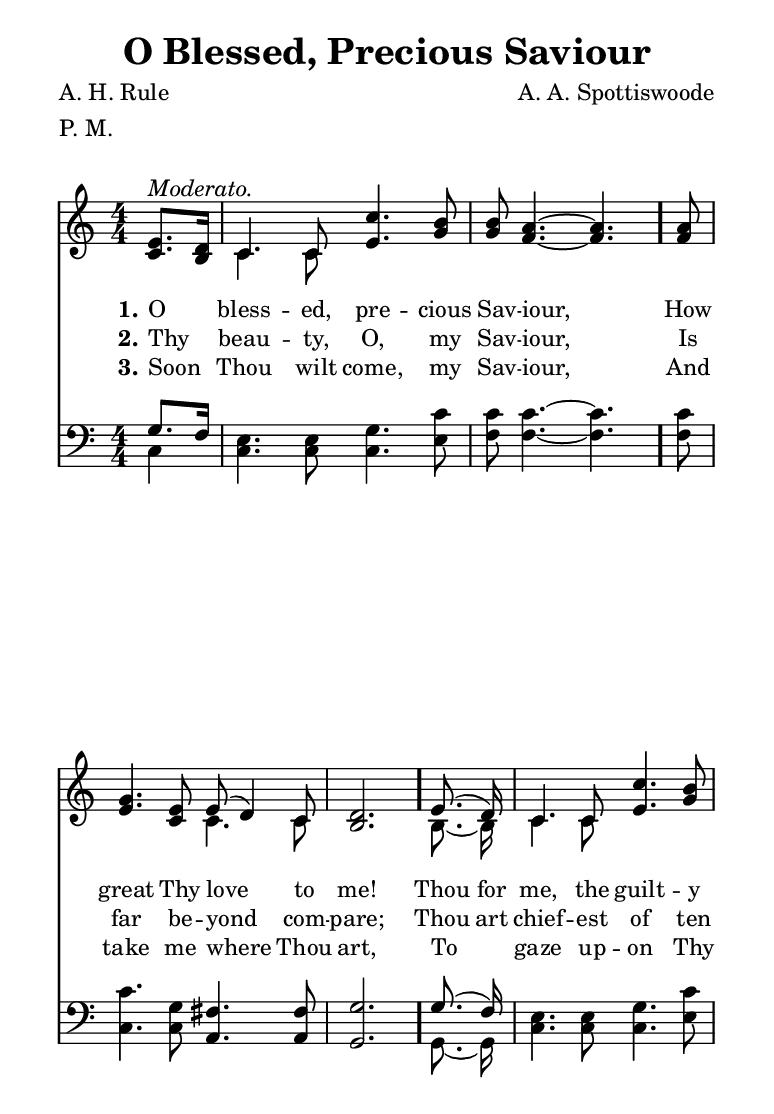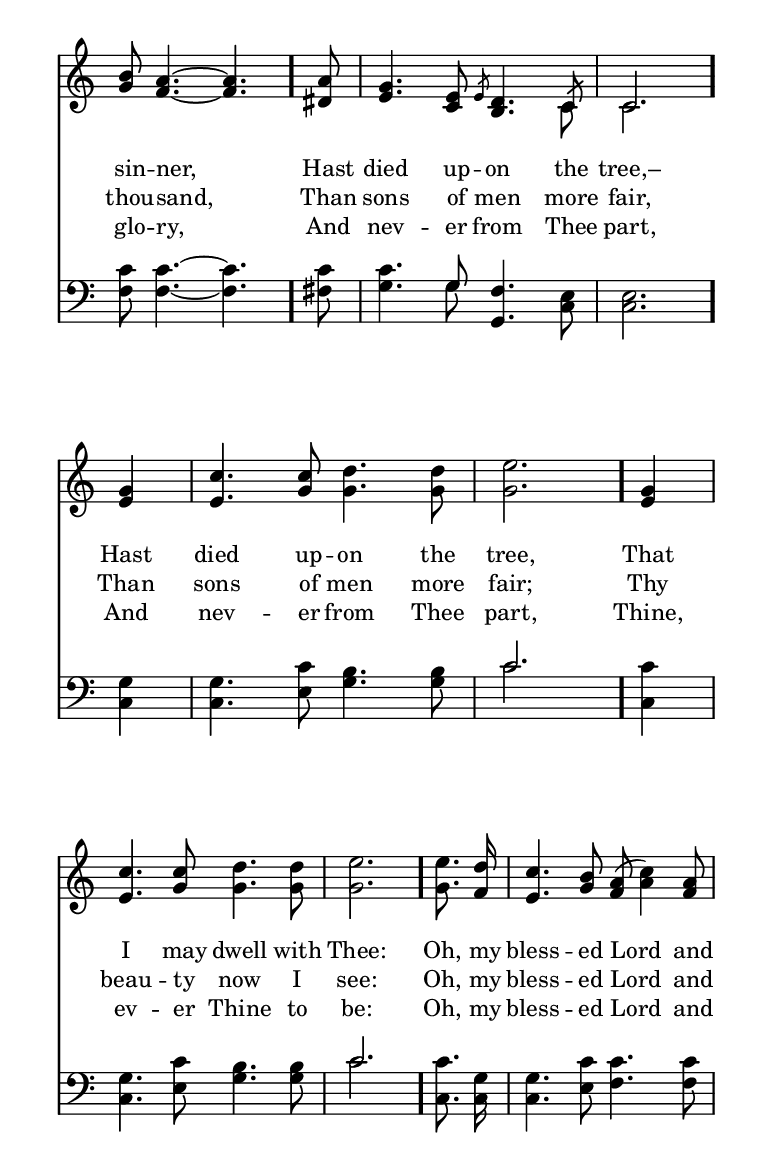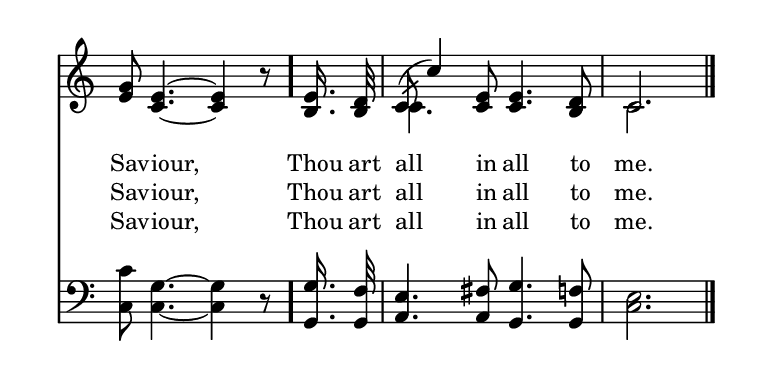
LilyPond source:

\include "common/global.ily"
\paper {
  \include "common/paper.ily"
}

\header{
  hymnnumber = "245"
  title = "O Blessed, Precious Saviour"
  tunename = ""
  meter = "P. M."
  poet = "A. H. Rule"
  composer = "A. A. Spottiswoode"
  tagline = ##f
}

global = {
  \include "common/overrides.ily"
  \override Staff.TimeSignature.style = #'numbered
  \time 4/4
  \override Score.MetronomeMark.transparent = ##t % hide all fermata changes too
  \tempo 4=90
  \key c \major
  \partial 4
  \autoBeamOff
}

notesSoprano = {
\global
\relative c' {

  e8.^\markup{\italic Moderato.}[ d16] | c4. c8 c'4. b8 | b8 a4. ~ a4.
  a8 | g4. e8 e8( d4) c8 | d2.
  e8.( d16) | c4. c8 c'4. b8 | b8 a4. ~ a4.
  a8 | g4. e8 \slashedGrace e8 d4. c8 | c2.

  g'4 | c4. c8 d4. d8 | e2.
  g,4 | c4. c8 d4. d8 | e2.
  e8. d16 | c4. b8 a8( c4) a8 | g8 e4. ~ e4 r8
  e16. d32 | c8( c'4) e,8 e4. d8 | c2.

  \bar "|."

}
}

notesAlto = {
\global
\relative e' {

  c8.[ b16] | c4. c8 e4. g8 | g f4. ~ f4.
  f8 | e4. c8 c4. c8 | b2. \eogbreak
  b8. ~ b16 | c4. c8 e4. g8 | g f4. ~ f4.
  dis8 | e4. c8 b4. c8 | c2. \eogbreak

  e4 | e4. g8 g4. g8 | g2.
  e4 | e4. g8 g4. g8 | g2. \eogbreak
  g8. f16 | e4. g8 f8( a4) f8 | e8 c4. ~ c4 r8
  b16. b32 | c4. c8 c4. b8 | c2. \eogbreak

}
}

notesTenor = {
\global
\relative a {

  g8.[ f16] | e4. e8 g4. c8 | c8 c4. ~ c4.
  c8 | c4. g8 fis4. fis8 | g2.
  g8.( f16) | e4. e8 g4. c8 | c8 c4. ~ c4.
  c8 | c4. g8 f4. e8 | e2.

  g4 | g4. c8 b4. b8 | c2.
  c4 | g4. c8 b4. b8 | c2.
  c8. g16 | g4. c8 c4. c8 | c8 g4. ~ g4 r8
  g16. f32 | e4. fis8 g4. f8 | e2.

}
}

notesBass = {
\global
\relative f {

  c4 | c4. c8 c4. e8 | f8 f4. ~ f4.
  f8 | c4. c8 a4. a8 | g2.
  g8. ~ g16 | c4. c8 c4. e8 | f8 f4. ~ f4.
  fis8 | g4. g8 g,4. c8 | c2.

  c4 | c4. e8 g4. g8 | c2.
  c,4 | c4. e8 g4. g8 | c2.
  c,8. c16 | c4. e8 f4. f8 | c8 c4. ~ c4 r8
  g16. g32 | a4. a8 g4. g8 | c2.

}
}

wordsA = \lyricmode {
\set stanza = "1."

O bless -- ed, pre -- cious Sav -- iour, \bar "."
How great Thy love to me! \bar "."
{ \mon } Thou for { \moff } me, the guilt -- y sin -- ner, \bar "."
Hast died up -- on the tree,– \bar "."
Hast died up -- on the tree, \bar "."
That I may dwell with Thee: \bar "."
Oh, my bless -- ed Lord and Sav -- iour, \bar "."
Thou art all in all to me. \bar "."

}

wordsB = \lyricmode {
\set stanza = "2."

Thy beau -- ty, O, my Sav -- iour,
Is far be -- yond com -- pare;
{ \mon } Thou art { \moff } chief -- est of ten thou -- sand,
Than sons of men more fair,
Than sons of men more fair;
Thy beau -- ty now I see:
Oh, my bless -- ed Lord and Sav -- iour,
Thou art all in all to me.

}

wordsC = \lyricmode {
\set stanza = "3."

Soon Thou wilt come, my Sav -- iour,
And take me where Thou art,
To gaze up -- on Thy glo -- ry,
And nev -- er from Thee part,
And nev -- er from Thee part,
Thine, ev -- er Thine to be:
Oh, my bless -- ed Lord and Sav -- iour,
Thou art all in all to me.

}

\score {
  \context ChoirStaff <<
    \context Staff = upper <<
      \set Staff.autoBeaming = ##f
      \set ChoirStaff.systemStartDelimiter = #'SystemStartBar
      \set ChoirStaff.printPartCombineTexts = ##f
      \partcombine #'(2 . 9) \notesSoprano \notesAlto
      \context NullVoice = sopranos { \voiceOne << \notesSoprano >> }
      \context NullVoice = altos { \voiceTwo << \notesAlto >> }
      \context Lyrics = one   \lyricsto sopranos \wordsA
      \context Lyrics = two   \lyricsto sopranos \wordsB
      \context Lyrics = three \lyricsto sopranos \wordsC
    >>
    \context Staff = men <<
      \set Staff.autoBeaming = ##f
      \clef bass
      \set ChoirStaff.printPartCombineTexts = ##f
      \partcombine #'(2 . 9) \notesTenor \notesBass
      \context NullVoice = tenors { \voiceOne << \notesTenor >> }
      \context NullVoice = basses { \voiceTwo << \notesBass >> }
    >>
  >>
  \layout {
    \include "common/layout.ily"
  }
  \midi{
    \include "common/midi.ily"
  }
}

\version "2.19.49"  % necessary for upgrading to future LilyPond versions.

% vi:set et ts=2 sw=2 ai nocindent syntax=lilypond:
